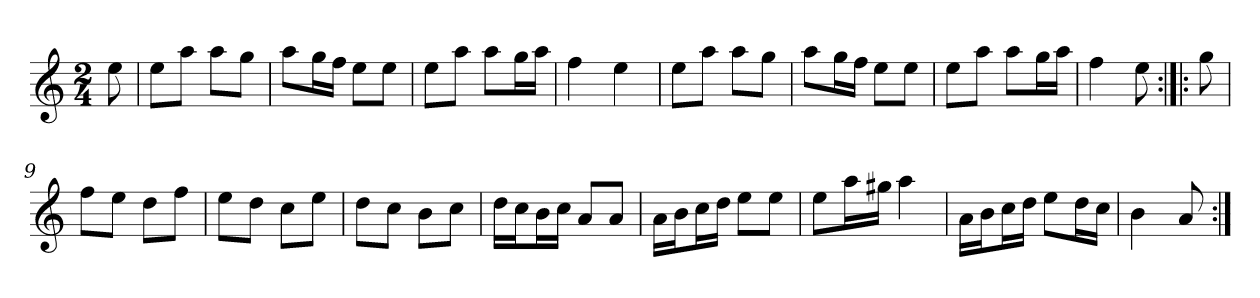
**kern
*part1
*staff1
*clefG2
*k[]
*a:
*M2/4
*MM120
=
8ee
=1
8ee\L
8aa\J
8aa\L
8gg\J
=2
8aa\L
16gg\L
16ff\JJ
8ee\L
8ee\J
=3
8ee\L
8aa\J
8aa\L
16gg\L
16aa\JJ
=4
4ff
4ee
=5
8ee\L
8aa\J
8aa\L
8gg\J
=6
8aa\L
16gg\L
16ff\JJ
8ee\L
8ee\J
=7
8ee\L
8aa\J
8aa\L
16gg\L
16aa\JJ
=8
4ff
8ee
=:|!|:
8gg
=9
8ff\L
8ee\J
8dd\L
8ff\J
=10
8ee\L
8dd\J
8cc\L
8ee\J
=11
8dd\L
8cc\J
8b\L
8cc\J
=12
16dd\LL
16cc\J
16b\L
16cc\JJ
8a/L
8a/J
=13
16a\LL
16b\J
16cc\L
16dd\JJ
8ee\L
8ee\J
=14
8ee\L
16aa\L
16gg#X\JJ
4aa
=15
16a\LL
16b\J
16cc\L
16dd\JJ
8ee\L
16dd\L
16cc\JJ
=16
4b
8a
=:|!
*-
